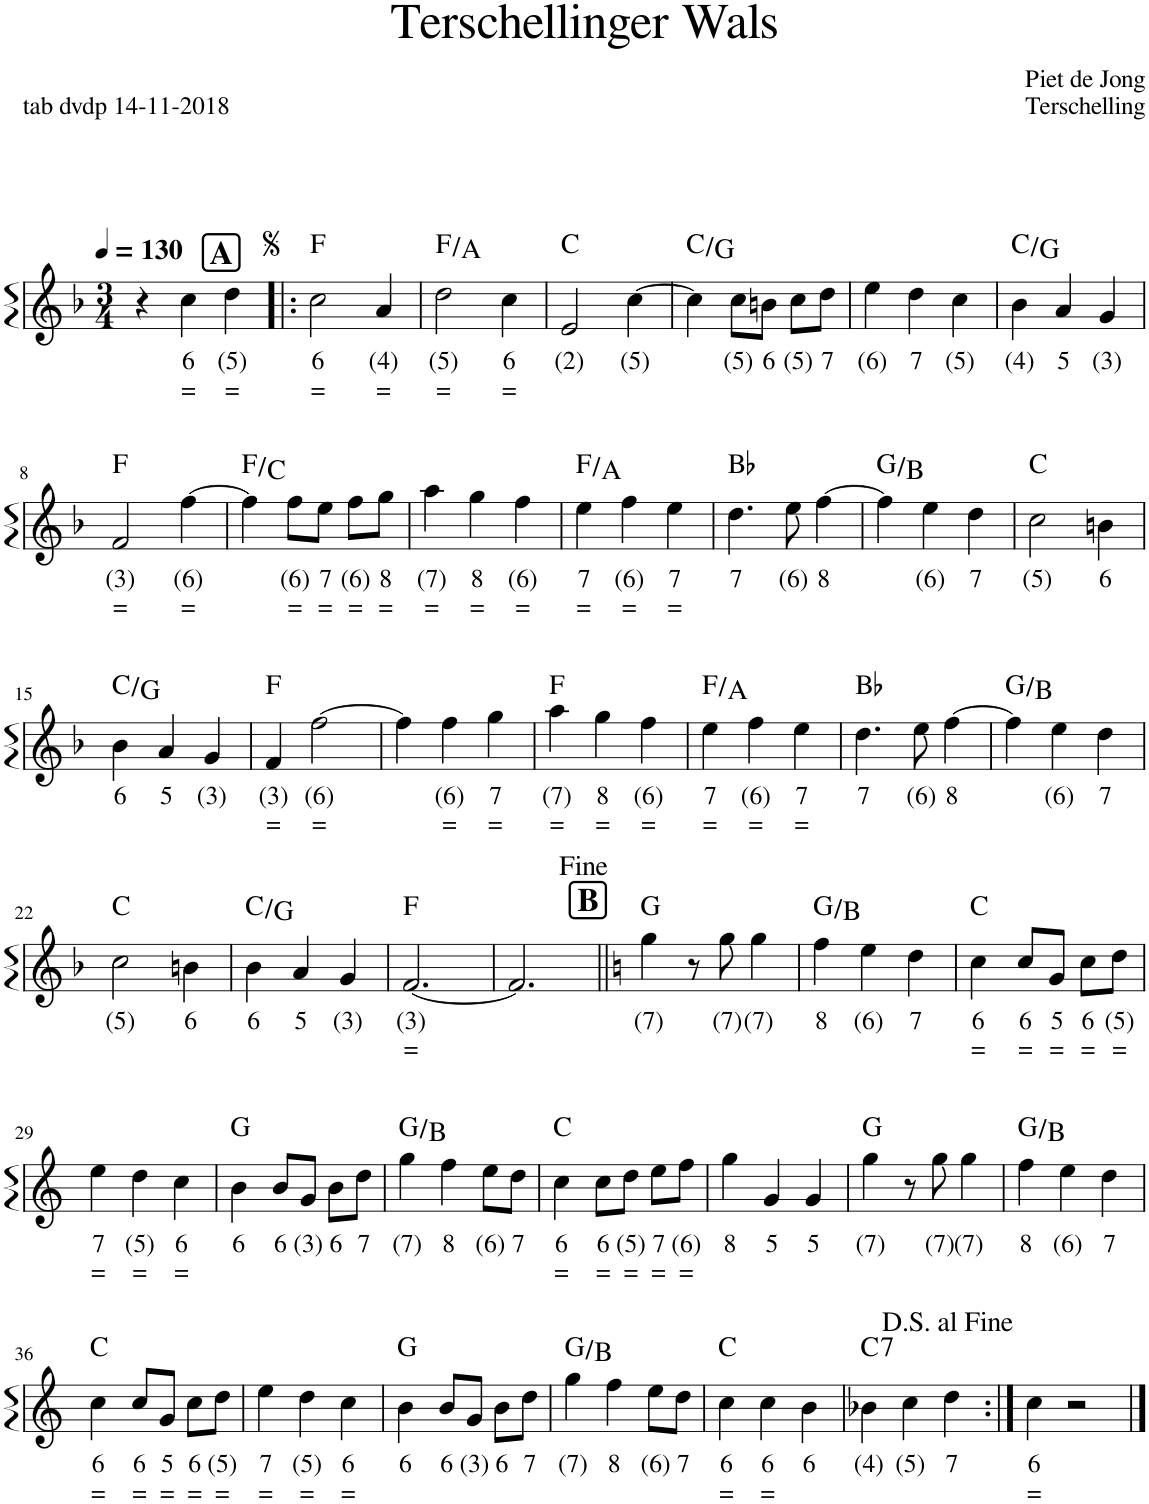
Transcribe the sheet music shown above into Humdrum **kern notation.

**kern	**text	**text	**harte
*part1	*part1	*part1	*part1
*staff1	*staff1	*staff1	*
*I"Piano	*	*	*
*I'Pno.	*	*	*
*clefG2	*	*	*
*k[b-]	*	*	*
*M3/4	*	*	*
*MM130	*	*	*
=1	=1	=1	=1
4r	.	.	.
!	!LO:LY:b	!LO:LY:b	!
4cc\	6	=	.
!	!LO:LY:b	!LO:LY:b	!
4dd\	(5)	=	.
!!LO:REH:place=s1:a:B:cj:fs=14:t=A
=2!|:	=2!|:	=2!|:	=2!|:
!	!LO:LY:b	!LO:LY:b	!
2cc\	6	=	F:maj
!	!LO:LY:b	!LO:LY:b	!
4a/	(4)	=	.
=3	=3	=3	=3
!	!LO:LY:b	!LO:LY:b	!
2dd\	(5)	=	F:maj/3
!	!LO:LY:b	!LO:LY:b	!
4cc\	6	=	.
=4	=4	=4	=4
!	!LO:LY:b	!	!
2e/	(2)	.	C:maj
!	!LO:LY:b	!	!
[4cc\	(5)	.	.
=5	=5	=5	=5
4cc\]	.	.	C:maj/5
!	!LO:LY:b	!	!
8cc\L	(5)	.	.
!	!LO:LY:b	!	!
8bn\J	6	.	.
!	!LO:LY:b	!	!
8cc\L	(5)	.	.
!	!LO:LY:b	!	!
8dd\J	7	.	.
=6	=6	=6	=6
!	!LO:LY:b	!	!
4ee\	(6)	.	.
!	!LO:LY:b	!	!
4dd\	7	.	.
!	!LO:LY:b	!	!
4cc\	(5)	.	.
=7	=7	=7	=7
!	!LO:LY:b	!	!
4b-\	(4)	.	C:maj/5
!	!LO:LY:b	!	!
4a/	5	.	.
!	!LO:LY:b	!	!
4g/	(3)	.	.
!!LO:LB:g=z
=8	=8	=8	=8
!	!LO:LY:b	!LO:LY:b	!
2f/	(3)	=	F:maj
!	!LO:LY:b	!LO:LY:b	!
[4ff\	(6)	=	.
=9	=9	=9	=9
4ff\]	.	.	F:maj/5
!	!LO:LY:b	!LO:LY:b	!
8ff\L	(6)	=	.
!	!LO:LY:b	!LO:LY:b	!
8ee\J	7	=	.
!	!LO:LY:b	!LO:LY:b	!
8ff\L	(6)	=	.
!	!LO:LY:b	!LO:LY:b	!
8gg\J	8	=	.
=10	=10	=10	=10
!	!LO:LY:b	!LO:LY:b	!
4aa\	(7)	=	.
!	!LO:LY:b	!LO:LY:b	!
4gg\	8	=	.
!	!LO:LY:b	!LO:LY:b	!
4ff\	(6)	=	.
=11	=11	=11	=11
!	!LO:LY:b	!LO:LY:b	!
4ee\	7	=	F:maj/3
!	!LO:LY:b	!LO:LY:b	!
4ff\	(6)	=	.
!	!LO:LY:b	!LO:LY:b	!
4ee\	7	=	.
=12	=12	=12	=12
!	!LO:LY:b	!	!
4.dd\	7	.	Bb:maj
!	!LO:LY:b	!	!
8ee\	(6)	.	.
!	!LO:LY:b	!	!
[4ff\	8	.	.
=13	=13	=13	=13
4ff\]	.	.	G:maj/3
!	!LO:LY:b	!	!
4ee\	(6)	.	.
!	!LO:LY:b	!	!
4dd\	7	.	.
=14	=14	=14	=14
!	!LO:LY:b	!	!
2cc\	(5)	.	C:maj
!	!LO:LY:b	!	!
4bn\	6	.	.
!!LO:LB:g=z
=15	=15	=15	=15
!	!LO:LY:b	!	!
4b-\	6	.	C:maj/5
!	!LO:LY:b	!	!
4a/	5	.	.
!	!LO:LY:b	!	!
4g/	(3)	.	.
=16	=16	=16	=16
!	!LO:LY:b	!LO:LY:b	!
4f/	(3)	=	F:maj
!	!LO:LY:b	!LO:LY:b	!
[2ff\	(6)	=	.
=17	=17	=17	=17
4ff\]	.	.	.
!	!LO:LY:b	!LO:LY:b	!
4ff\	(6)	=	.
!	!LO:LY:b	!LO:LY:b	!
4gg\	7	=	.
=18	=18	=18	=18
!	!LO:LY:b	!LO:LY:b	!
4aa\	(7)	=	F:maj
!	!LO:LY:b	!LO:LY:b	!
4gg\	8	=	.
!	!LO:LY:b	!LO:LY:b	!
4ff\	(6)	=	.
=19	=19	=19	=19
!	!LO:LY:b	!LO:LY:b	!
4ee\	7	=	F:maj/3
!	!LO:LY:b	!LO:LY:b	!
4ff\	(6)	=	.
!	!LO:LY:b	!LO:LY:b	!
4ee\	7	=	.
=20	=20	=20	=20
!	!LO:LY:b	!	!
4.dd\	7	.	Bb:maj
!	!LO:LY:b	!	!
8ee\	(6)	.	.
!	!LO:LY:b	!	!
[4ff\	8	.	.
=21	=21	=21	=21
4ff\]	.	.	G:maj/3
!	!LO:LY:b	!	!
4ee\	(6)	.	.
!	!LO:LY:b	!	!
4dd\	7	.	.
!!LO:LB:g=z
=22	=22	=22	=22
!	!LO:LY:b	!	!
2cc\	(5)	.	C:maj
!	!LO:LY:b	!	!
4bn\	6	.	.
=23	=23	=23	=23
!	!LO:LY:b	!	!
4b-\	6	.	C:maj/5
!	!LO:LY:b	!	!
4a/	5	.	.
!	!LO:LY:b	!	!
4g/	(3)	.	.
=24	=24	=24	=24
!	!LO:LY:b	!LO:LY:b	!
[2.f/	(3)	=	F:maj
=25	=25	=25	=25
2.f/]	.	.	.
!!LO:REH:place=s1:a:B:cj:fs=14:t=B
=26||	=26||	=26||	=26||
*k[]	*	*	*
!	!LO:LY:b	!	!
4gg\	(7)	.	G:maj
8r	.	.	.
!	!LO:LY:b	!	!
8gg\	(7)	.	.
!	!LO:LY:b	!	!
4gg\	(7)	.	.
=27	=27	=27	=27
!	!LO:LY:b	!	!
4ff\	8	.	G:maj/3
!	!LO:LY:b	!	!
4ee\	(6)	.	.
!	!LO:LY:b	!	!
4dd\	7	.	.
=28	=28	=28	=28
!	!LO:LY:b	!LO:LY:b	!
4cc\	6	=	C:maj
!	!LO:LY:b	!LO:LY:b	!
8cc/L	6	=	.
!	!LO:LY:b	!LO:LY:b	!
8g/J	5	=	.
!	!LO:LY:b	!LO:LY:b	!
8cc\L	6	=	.
!	!LO:LY:b	!LO:LY:b	!
8dd\J	(5)	=	.
!!LO:LB:g=z
=29	=29	=29	=29
!	!LO:LY:b	!LO:LY:b	!
4ee\	7	=	.
!	!LO:LY:b	!LO:LY:b	!
4dd\	(5)	=	.
!	!LO:LY:b	!LO:LY:b	!
4cc\	6	=	.
=30	=30	=30	=30
!	!LO:LY:b	!	!
4b\	6	.	G:maj
!	!LO:LY:b	!	!
8b/L	6	.	.
!	!LO:LY:b	!	!
8g/J	(3)	.	.
!	!LO:LY:b	!	!
8b\L	6	.	.
!	!LO:LY:b	!	!
8dd\J	7	.	.
=31	=31	=31	=31
!	!LO:LY:b	!	!
4gg\	(7)	.	G:maj/3
!	!LO:LY:b	!	!
4ff\	8	.	.
!	!LO:LY:b	!	!
8ee\L	(6)	.	.
!	!LO:LY:b	!	!
8dd\J	7	.	.
=32	=32	=32	=32
!	!LO:LY:b	!LO:LY:b	!
4cc\	6	=	C:maj
!	!LO:LY:b	!LO:LY:b	!
8cc\L	6	=	.
!	!LO:LY:b	!LO:LY:b	!
8dd\J	(5)	=	.
!	!LO:LY:b	!LO:LY:b	!
8ee\L	7	=	.
!	!LO:LY:b	!LO:LY:b	!
8ff\J	(6)	=	.
=33	=33	=33	=33
!	!LO:LY:b	!	!
4gg\	8	.	.
!	!LO:LY:b	!	!
4g/	5	.	.
!	!LO:LY:b	!	!
4g/	5	.	.
=34	=34	=34	=34
!	!LO:LY:b	!	!
4gg\	(7)	.	G:maj
8r	.	.	.
!	!LO:LY:b	!	!
8gg\	(7)	.	.
!	!LO:LY:b	!	!
4gg\	(7)	.	.
=35	=35	=35	=35
!	!LO:LY:b	!	!
4ff\	8	.	G:maj/3
!	!LO:LY:b	!	!
4ee\	(6)	.	.
!	!LO:LY:b	!	!
4dd\	7	.	.
!!LO:LB:g=z
=36	=36	=36	=36
!	!LO:LY:b	!LO:LY:b	!
4cc\	6	=	C:maj
!	!LO:LY:b	!LO:LY:b	!
8cc/L	6	=	.
!	!LO:LY:b	!LO:LY:b	!
8g/J	5	=	.
!	!LO:LY:b	!LO:LY:b	!
8cc\L	6	=	.
!	!LO:LY:b	!LO:LY:b	!
8dd\J	(5)	=	.
=37	=37	=37	=37
!	!LO:LY:b	!LO:LY:b	!
4ee\	7	=	.
!	!LO:LY:b	!LO:LY:b	!
4dd\	(5)	=	.
!	!LO:LY:b	!LO:LY:b	!
4cc\	6	=	.
=38	=38	=38	=38
!	!LO:LY:b	!	!
4b\	6	.	G:maj
!	!LO:LY:b	!	!
8b/L	6	.	.
!	!LO:LY:b	!	!
8g/J	(3)	.	.
!	!LO:LY:b	!	!
8b\L	6	.	.
!	!LO:LY:b	!	!
8dd\J	7	.	.
=39	=39	=39	=39
!	!LO:LY:b	!	!
4gg\	(7)	.	G:maj/3
!	!LO:LY:b	!	!
4ff\	8	.	.
!	!LO:LY:b	!	!
8ee\L	(6)	.	.
!	!LO:LY:b	!	!
8dd\J	7	.	.
=40	=40	=40	=40
!	!LO:LY:b	!LO:LY:b	!
4cc\	6	=	C:maj
!	!LO:LY:b	!LO:LY:b	!
4cc\	6	=	.
!	!LO:LY:b	!	!
4b\	6	.	.
=41	=41	=41	=41
!	!LO:LY:b	!	!LO:H:kt=7
4b-X\	(4)	.	C:7
!	!LO:LY:b	!	!
4cc\	(5)	.	.
!	!LO:LY:b	!	!
4dd\	7	.	.
=42:|!	=42:|!	=42:|!	=42:|!
!	!LO:LY:b	!LO:LY:b	!
4cc\	6	=	.
2r	.	.	.
==	==	==	==
*-	*-	*-	*-
